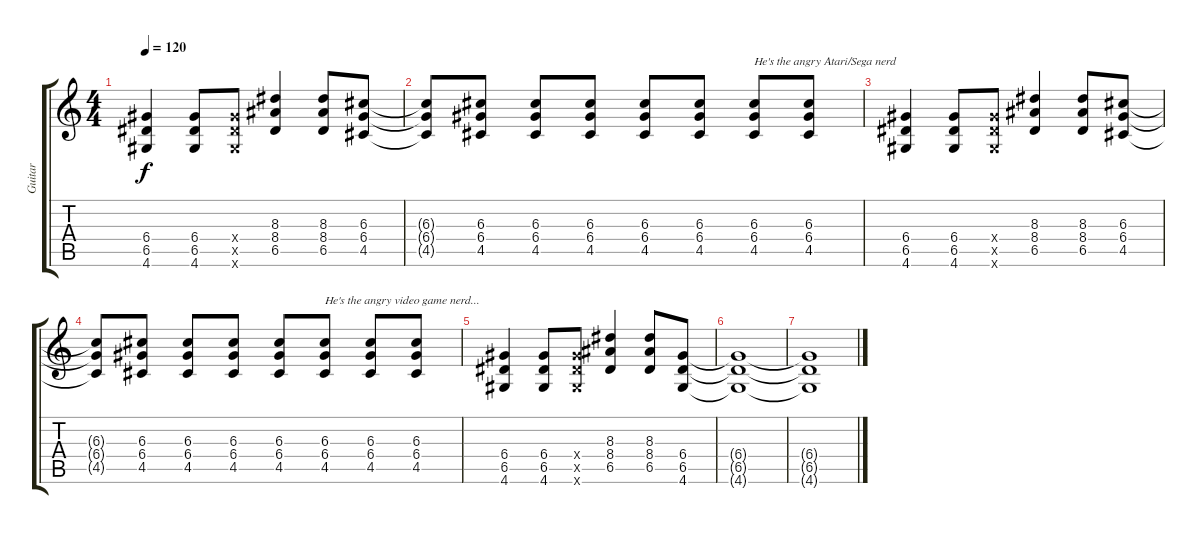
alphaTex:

\track ("Guitar" "Guitar") {instrument distortionguitar}
\staff {score tabs}
\tuning (E4 B3 G3 D3 A2 E2) {hide}
\ts (4 4)
\tempo 120
\clef g2
\ks c
(6.4 6.5 4.6).4{dy f} (6.4 6.5 4.6).8 (6.4{x} 6.5{x} 4.6{x}).8 (8.3 8.4 6.5).4 (8.3 8.4 6.5).8 (6.3 6.4 4.5).8 |
(6.3{t} 6.4{t} 4.5{t}).8 (6.3 6.4 4.5).8 (6.3 6.4 4.5).8 (6.3 6.4 4.5).8 (6.3 6.4 4.5).8 (6.3 6.4 4.5).8 (6.3 6.4 4.5).8{txt "He's the angry Atari/Sega nerd"} (6.3 6.4 4.5).8 |
(6.4 6.5 4.6).4 (6.4 6.5 4.6).8 (6.4{x} 6.5{x} 4.6{x}).8 (8.3 8.4 6.5).4 (8.3 8.4 6.5).8 (6.3 6.4 4.5).8 |
(6.3{t} 6.4{t} 4.5{t}).8 (6.3 6.4 4.5).8 (6.3 6.4 4.5).8 (6.3 6.4 4.5).8 (6.3 6.4 4.5).8 (6.3 6.4 4.5).8{txt "He's the angry video game nerd..."} (6.3 6.4 4.5).8 (6.3 6.4 4.5).8 |
(6.4 6.5 4.6).4 (6.4 6.5 4.6).8 (6.4{x} 6.5{x} 4.6{x}).8 (8.3 8.4 6.5).4 (8.3 8.4 6.5).8 (6.4 6.5 4.6).8 |
(6.4{t} 6.5{t} 4.6{t}).1 |
(6.4{t} 6.5{t} 4.6{t}).1
